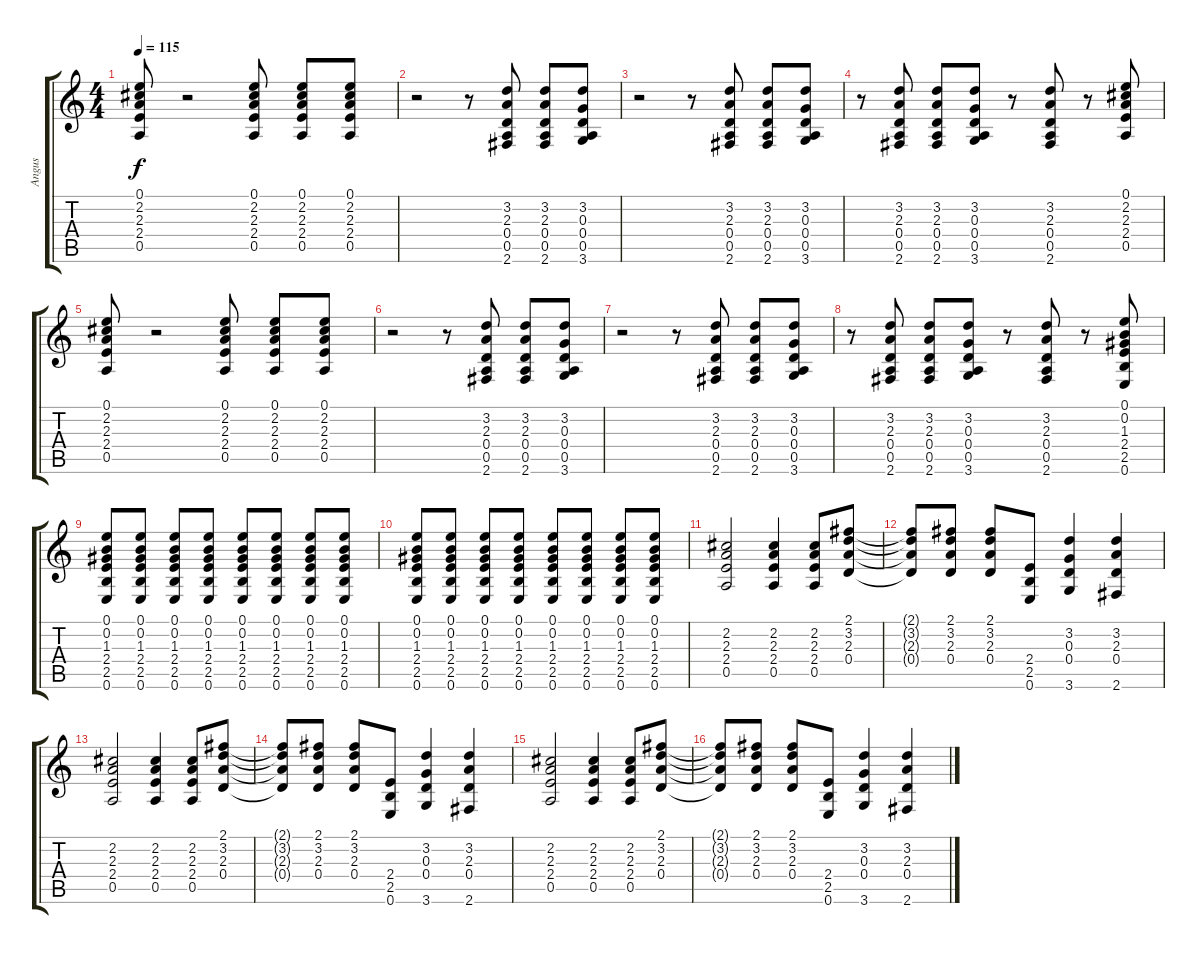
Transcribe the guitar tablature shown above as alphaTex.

\track ("Angus" "Angus") {instrument distortionguitar}
\staff {score tabs}
\tuning (E4 B3 G3 D3 A2 E2) {hide}
\ts (4 4)
\tempo 115
\clef g2
\ks c
(0.1 2.2 2.3 2.4 0.5).8{dy f} r.2 (0.1 2.2 2.3 2.4 0.5).8 (0.1 2.2 2.3 2.4 0.5).8 (0.1 2.2 2.3 2.4 0.5).8 |
r.2 r.8 (3.2 2.3 0.4 0.5 2.6).8 (3.2 2.3 0.4 0.5 2.6).8 (3.2 0.3 0.4 0.5 3.6).8 |
r.2 r.8 (3.2 2.3 0.4 0.5 2.6).8 (3.2 2.3 0.4 0.5 2.6).8 (3.2 0.3 0.4 0.5 3.6).8 |
r.8 (3.2 2.3 0.4 0.5 2.6).8 (3.2 2.3 0.4 0.5 2.6).8 (3.2 0.3 0.4 0.5 3.6).8 r.8 (3.2 2.3 0.4 0.5 2.6).8 r.8 (0.1 2.2 2.3 2.4 0.5).8 |
(0.1 2.2 2.3 2.4 0.5).8 r.2 (0.1 2.2 2.3 2.4 0.5).8 (0.1 2.2 2.3 2.4 0.5).8 (0.1 2.2 2.3 2.4 0.5).8 |
r.2 r.8 (3.2 2.3 0.4 0.5 2.6).8 (3.2 2.3 0.4 0.5 2.6).8 (3.2 0.3 0.4 0.5 3.6).8 |
r.2 r.8 (3.2 2.3 0.4 0.5 2.6).8 (3.2 2.3 0.4 0.5 2.6).8 (3.2 0.3 0.4 0.5 3.6).8 |
r.8 (3.2 2.3 0.4 0.5 2.6).8 (3.2 2.3 0.4 0.5 2.6).8 (3.2 0.3 0.4 0.5 3.6).8 r.8 (3.2 2.3 0.4 0.5 2.6).8 r.8 (0.1 0.2 1.3 2.4 2.5 0.6).8 |
(0.1 0.2 1.3 2.4 2.5 0.6).8 (0.1 0.2 1.3 2.4 2.5 0.6).8 (0.1 0.2 1.3 2.4 2.5 0.6).8 (0.1 0.2 1.3 2.4 2.5 0.6).8 (0.1 0.2 1.3 2.4 2.5 0.6).8 (0.1 0.2 1.3 2.4 2.5 0.6).8 (0.1 0.2 1.3 2.4 2.5 0.6).8 (0.1 0.2 1.3 2.4 2.5 0.6).8 |
(0.1 0.2 1.3 2.4 2.5 0.6).8 (0.1 0.2 1.3 2.4 2.5 0.6).8 (0.1 0.2 1.3 2.4 2.5 0.6).8 (0.1 0.2 1.3 2.4 2.5 0.6).8 (0.1 0.2 1.3 2.4 2.5 0.6).8 (0.1 0.2 1.3 2.4 2.5 0.6).8 (0.1 0.2 1.3 2.4 2.5 0.6).8 (0.1 0.2 1.3 2.4 2.5 0.6).8 |
(2.2 2.3 2.4 0.5).2 (2.2 2.3 2.4 0.5).4 (2.2 2.3 2.4 0.5).8 (2.1 3.2 2.3 0.4).8 |
(2.1{t} 3.2{t} 2.3{t} 0.4{t}).8 (2.1 3.2 2.3 0.4).8 (2.1 3.2 2.3 0.4).8 (2.4 2.5 0.6).8 (3.2 0.3 0.4 3.6).4 (3.2 2.3 0.4 2.6).4 |
(2.2 2.3 2.4 0.5).2 (2.2 2.3 2.4 0.5).4 (2.2 2.3 2.4 0.5).8 (2.1 3.2 2.3 0.4).8 |
(2.1{t} 3.2{t} 2.3{t} 0.4{t}).8 (2.1 3.2 2.3 0.4).8 (2.1 3.2 2.3 0.4).8 (2.4 2.5 0.6).8 (3.2 0.3 0.4 3.6).4 (3.2 2.3 0.4 2.6).4 |
(2.2 2.3 2.4 0.5).2 (2.2 2.3 2.4 0.5).4 (2.2 2.3 2.4 0.5).8 (2.1 3.2 2.3 0.4).8 |
(2.1{t} 3.2{t} 2.3{t} 0.4{t}).8 (2.1 3.2 2.3 0.4).8 (2.1 3.2 2.3 0.4).8 (2.4 2.5 0.6).8 (3.2 0.3 0.4 3.6).4 (3.2 2.3 0.4 2.6).4
